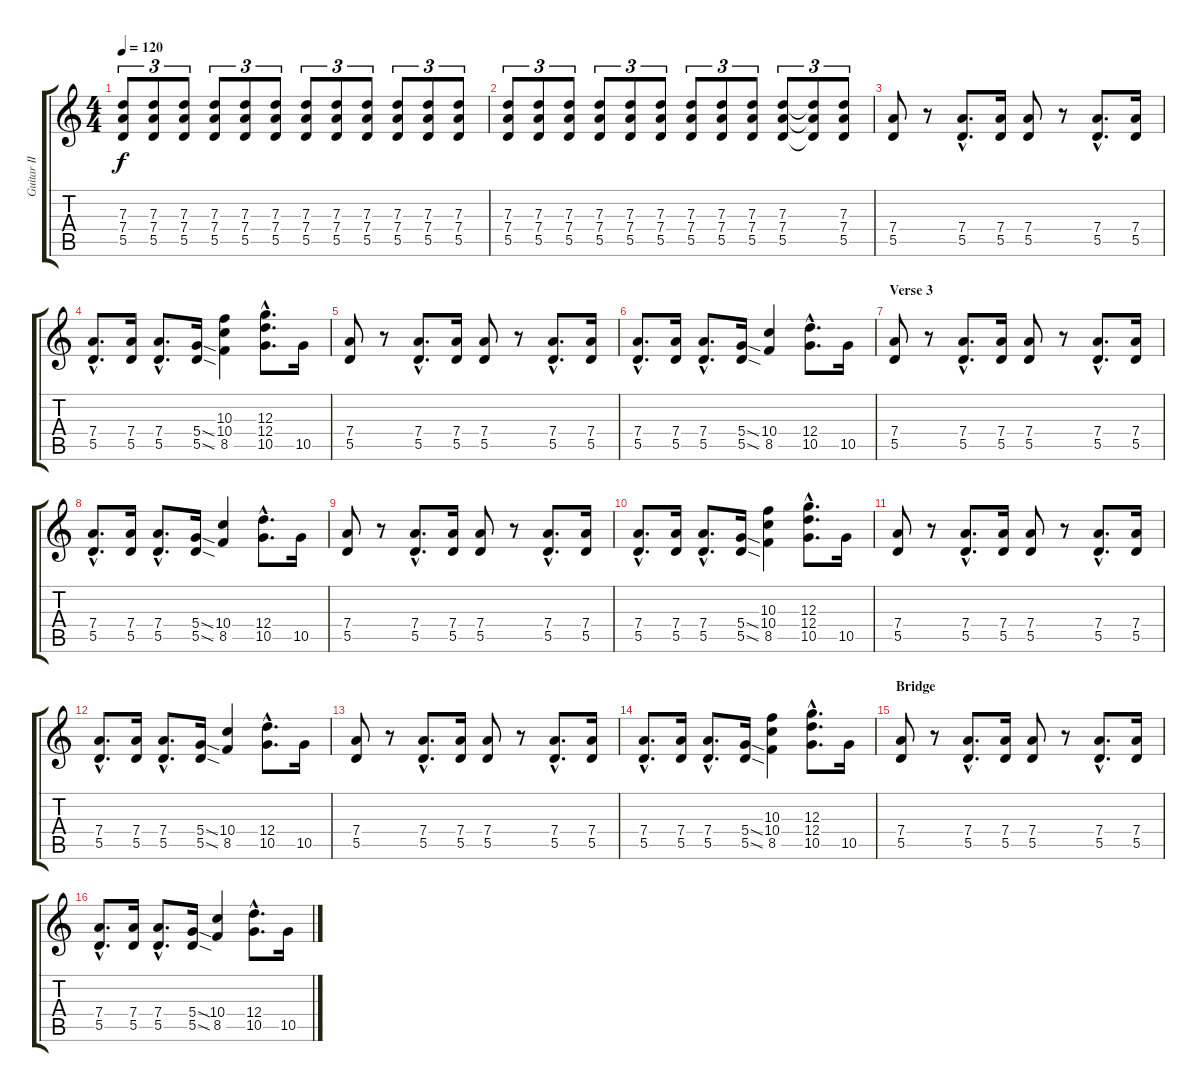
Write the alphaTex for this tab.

\track ("Guitar II - Rythm (Left)" "Guitar II ") {instrument overdrivenguitar}
\staff {score tabs}
\tuning (E4 B3 G3 D3 A2 E2) {hide}
\ts (4 4)
\tempo 120
\clef g2
\ks c
(7.3 7.4 5.5).8{tu (3 2) dy f} (7.3 7.4 5.5).8{tu (3 2)} (7.3 7.4 5.5).8{tu (3 2)} (7.3 7.4 5.5).8{tu (3 2)} (7.3 7.4 5.5).8{tu (3 2)} (7.3 7.4 5.5).8{tu (3 2)} (7.3 7.4 5.5).8{tu (3 2)} (7.3 7.4 5.5).8{tu (3 2)} (7.3 7.4 5.5).8{tu (3 2)} (7.3 7.4 5.5).8{tu (3 2)} (7.3 7.4 5.5).8{tu (3 2)} (7.3 7.4 5.5).8{tu (3 2)} |
(7.3 7.4 5.5).8{tu (3 2)} (7.3 7.4 5.5).8{tu (3 2)} (7.3 7.4 5.5).8{tu (3 2)} (7.3 7.4 5.5).8{tu (3 2)} (7.3 7.4 5.5).8{tu (3 2)} (7.3 7.4 5.5).8{tu (3 2)} (7.3 7.4 5.5).8{tu (3 2)} (7.3 7.4 5.5).8{tu (3 2)} (7.3 7.4 5.5).8{tu (3 2)} (7.3 7.4 5.5).8{tu (3 2)} (7.3{t} 7.4{t} 5.5{t}).8{tu (3 2)} (7.3 7.4 5.5).8{tu (3 2)} |
(7.4 5.5).8{volume 11} r.8 (7.4{hac} 5.5{hac}).8{d} (7.4 5.5).16 (7.4 5.5).8 r.8 (7.4{hac} 5.5{hac}).8{d} (7.4 5.5).16 |
(7.4{hac} 5.5{hac}).8{d} (7.4 5.5).16 (7.4{hac} 5.5{hac}).8{d} (5.4{sod} 5.5{sod}).16 (10.3 10.4 8.5).4 (12.3{hac} 12.4{hac} 10.5{hac}).8{d} 10.5.16 |
(7.4 5.5).8 r.8 (7.4{hac} 5.5{hac}).8{d} (7.4 5.5).16 (7.4 5.5).8 r.8 (7.4{hac} 5.5{hac}).8{d} (7.4 5.5).16 |
(7.4{hac} 5.5{hac}).8{d} (7.4 5.5).16 (7.4{hac} 5.5{hac}).8{d} (5.4{sod} 5.5{sod}).16 (10.4 8.5).4 (12.4{hac} 10.5{hac}).8{d} 10.5.16 |
\section ("" "Verse 3")
(7.4 5.5).8 r.8 (7.4{hac} 5.5{hac}).8{d} (7.4 5.5).16 (7.4 5.5).8 r.8 (7.4{hac} 5.5{hac}).8{d} (7.4 5.5).16 |
(7.4{hac} 5.5{hac}).8{d} (7.4 5.5).16 (7.4{hac} 5.5{hac}).8{d} (5.4{sod} 5.5{sod}).16 (10.4 8.5).4 (12.4{hac} 10.5{hac}).8{d} 10.5.16 |
(7.4 5.5).8 r.8 (7.4{hac} 5.5{hac}).8{d} (7.4 5.5).16 (7.4 5.5).8 r.8 (7.4{hac} 5.5{hac}).8{d} (7.4 5.5).16 |
(7.4{hac} 5.5{hac}).8{d} (7.4 5.5).16 (7.4{hac} 5.5{hac}).8{d} (5.4{sod} 5.5{sod}).16 (10.3 10.4 8.5).4 (12.3{hac} 12.4{hac} 10.5{hac}).8{d} 10.5.16 |
(7.4 5.5).8 r.8 (7.4{hac} 5.5{hac}).8{d} (7.4 5.5).16 (7.4 5.5).8 r.8 (7.4{hac} 5.5{hac}).8{d} (7.4 5.5).16 |
(7.4{hac} 5.5{hac}).8{d} (7.4 5.5).16 (7.4{hac} 5.5{hac}).8{d} (5.4{sod} 5.5{sod}).16 (10.4 8.5).4 (12.4{hac} 10.5{hac}).8{d} 10.5.16 |
(7.4 5.5).8 r.8 (7.4{hac} 5.5{hac}).8{d} (7.4 5.5).16 (7.4 5.5).8 r.8 (7.4{hac} 5.5{hac}).8{d} (7.4 5.5).16 |
(7.4{hac} 5.5{hac}).8{d} (7.4 5.5).16 (7.4{hac} 5.5{hac}).8{d} (5.4{sod} 5.5{sod}).16 (10.3 10.4 8.5).4 (12.3{hac} 12.4{hac} 10.5{hac}).8{d} 10.5.16 |
\section ("" "Bridge")
(7.4 5.5).8 r.8 (7.4{hac} 5.5{hac}).8{d} (7.4 5.5).16 (7.4 5.5).8 r.8 (7.4{hac} 5.5{hac}).8{d} (7.4 5.5).16 |
(7.4{hac} 5.5{hac}).8{d} (7.4 5.5).16 (7.4{hac} 5.5{hac}).8{d} (5.4{sod} 5.5{sod}).16 (10.4 8.5).4 (12.4{hac} 10.5{hac}).8{d} 10.5.16
